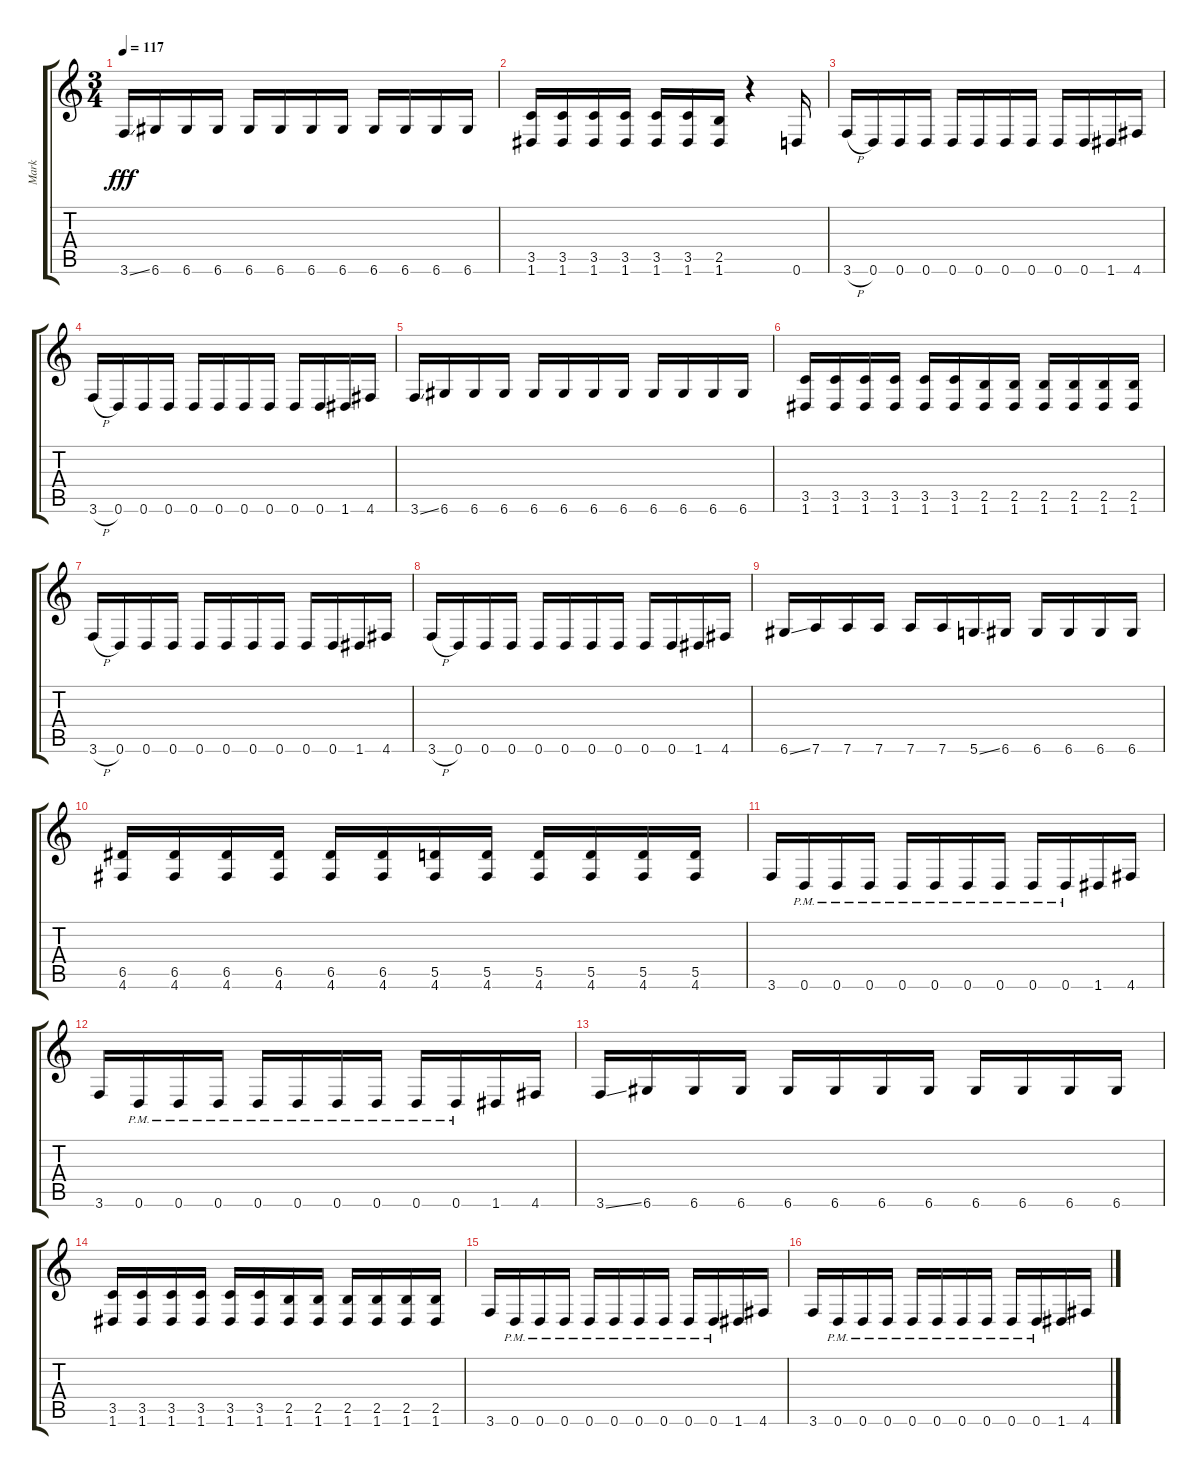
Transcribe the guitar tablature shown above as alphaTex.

\track ("Mark" "Mark") {instrument distortionguitar}
\staff {score tabs}
\tuning (E4 B3 G3 D3 A2 D2) {hide}
\ts (3 4)
\tempo 117
\clef g2
\ks c
3.6{ss}.16{dy fff} 6.6.16 6.6.16 6.6.16 6.6.16 6.6.16 6.6.16 6.6.16 6.6.16 6.6.16 6.6.16 6.6.16 |
(3.5 1.6).16 (3.5 1.6).16 (3.5 1.6).16 (3.5 1.6).16 (3.5 1.6).16 (3.5 1.6).16 (2.5 1.6).16 r.4 0.6.16 |
3.6{h}.16 0.6.16 0.6.16 0.6.16 0.6.16 0.6.16 0.6.16 0.6.16 0.6.16 0.6.16 1.6.16 4.6.16 |
3.6{h}.16 0.6.16 0.6.16 0.6.16 0.6.16 0.6.16 0.6.16 0.6.16 0.6.16 0.6.16 1.6.16 4.6.16 |
3.6{ss}.16 6.6.16 6.6.16 6.6.16 6.6.16 6.6.16 6.6.16 6.6.16 6.6.16 6.6.16 6.6.16 6.6.16 |
(3.5 1.6).16 (3.5 1.6).16 (3.5 1.6).16 (3.5 1.6).16 (3.5 1.6).16 (3.5 1.6).16 (2.5 1.6).16 (2.5 1.6).16 (2.5 1.6).16 (2.5 1.6).16 (2.5 1.6).16 (2.5 1.6).16 |
3.6{h}.16 0.6.16 0.6.16 0.6.16 0.6.16 0.6.16 0.6.16 0.6.16 0.6.16 0.6.16 1.6.16 4.6.16 |
3.6{h}.16 0.6.16 0.6.16 0.6.16 0.6.16 0.6.16 0.6.16 0.6.16 0.6.16 0.6.16 1.6.16 4.6.16 |
6.6{ss}.16 7.6.16 7.6.16 7.6.16 7.6.16 7.6.16 5.6{ss}.16 6.6.16 6.6.16 6.6.16 6.6.16 6.6.16 |
(6.5 4.6).16 (6.5 4.6).16 (6.5 4.6).16 (6.5 4.6).16 (6.5 4.6).16 (6.5 4.6).16 (5.5 4.6).16 (5.5 4.6).16 (5.5 4.6).16 (5.5 4.6).16 (5.5 4.6).16 (5.5 4.6).16 |
3.6.16 0.6{pm}.16 0.6{pm}.16 0.6{pm}.16 0.6{pm}.16 0.6{pm}.16 0.6{pm}.16 0.6{pm}.16 0.6{pm}.16 0.6{pm}.16 1.6.16 4.6.16 |
3.6.16 0.6{pm}.16 0.6{pm}.16 0.6{pm}.16 0.6{pm}.16 0.6{pm}.16 0.6{pm}.16 0.6{pm}.16 0.6{pm}.16 0.6{pm}.16 1.6.16 4.6.16 |
3.6{ss}.16 6.6.16 6.6.16 6.6.16 6.6.16 6.6.16 6.6.16 6.6.16 6.6.16 6.6.16 6.6.16 6.6.16 |
(3.5 1.6).16 (3.5 1.6).16 (3.5 1.6).16 (3.5 1.6).16 (3.5 1.6).16 (3.5 1.6).16 (2.5 1.6).16 (2.5 1.6).16 (2.5 1.6).16 (2.5 1.6).16 (2.5 1.6).16 (2.5 1.6).16 |
3.6.16 0.6{pm}.16 0.6{pm}.16 0.6{pm}.16 0.6{pm}.16 0.6{pm}.16 0.6{pm}.16 0.6{pm}.16 0.6{pm}.16 0.6{pm}.16 1.6.16 4.6.16 |
3.6.16 0.6{pm}.16 0.6{pm}.16 0.6{pm}.16 0.6{pm}.16 0.6{pm}.16 0.6{pm}.16 0.6{pm}.16 0.6{pm}.16 0.6{pm}.16 1.6.16 4.6.16
